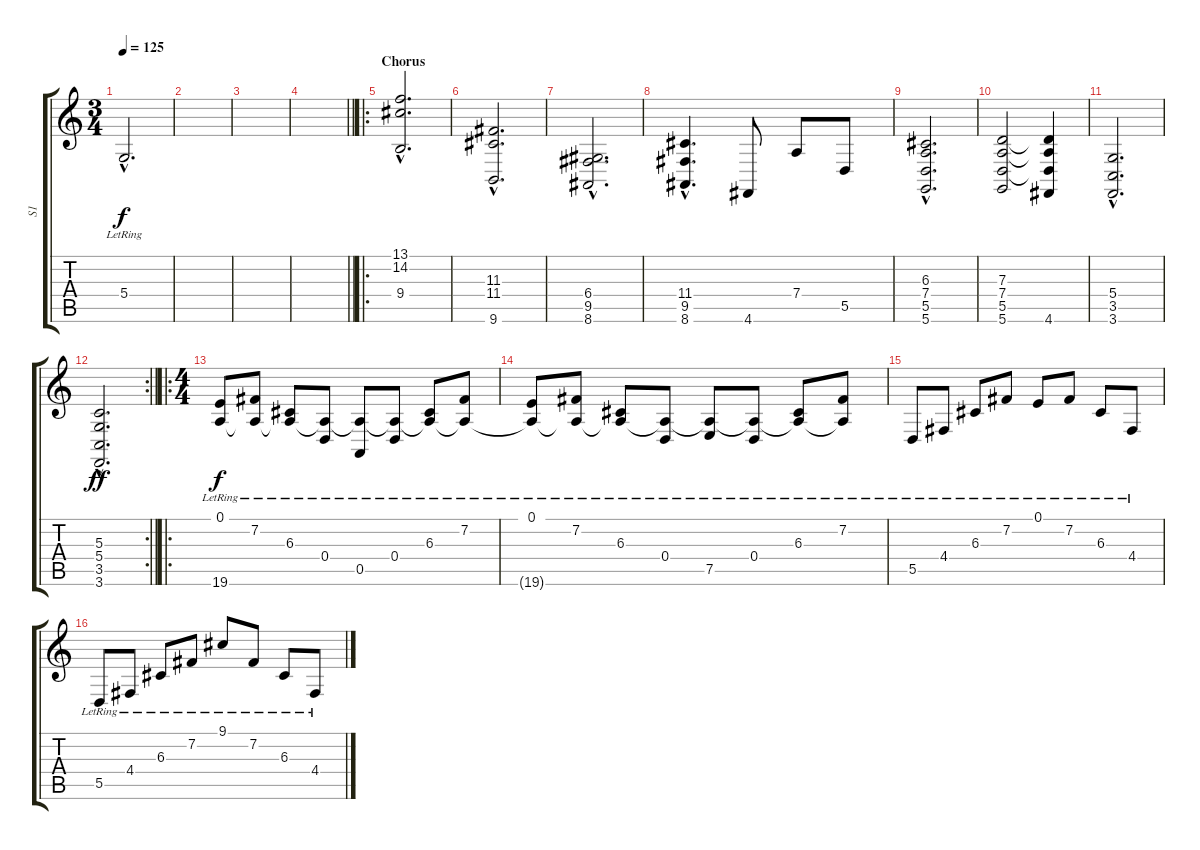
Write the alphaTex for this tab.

\track ("S1" "S1") {instrument lead2sawtooth}
\staff {score tabs}
\tuning (E4 B3 G3 D3 A2 D2) {hide}
\ts (3 4)
\tempo 125
\clef g2
\ks c
5.4{hac lr}.2{d dy f} |
|
|
\barLineRight lightlight
|
\ro
\section ("" "Chorus")
(13.1{hac} 14.2{hac} 9.4{hac}).2{d instrument lead2sawtooth} |
(11.3{hac} 11.4{hac} 9.6{hac}).2{d} |
(6.4{hac} 9.5{hac} 8.6{hac}).2{d} |
(11.4{hac} 9.5{hac} 8.6{hac}).4{d} 4.6.8 7.4.8 5.5.8 |
(6.3{hac} 7.4{hac} 5.5{hac} 5.6{hac}).2{d} |
(7.3 7.4 5.5 5.6).2 (7.3{t} 7.4{t} 5.5{t} 4.6).4 |
(5.4{hac} 3.5{hac} 3.6{hac}).2{d} |
\rc 2
\barLineRight lightlight
(5.3{hac} 5.4{hac} 3.5{hac} 3.6{hac}).2{d dy ff} |
\ro
\ts (4 4)
\section ("" "")
(0.1{lr} 19.6).8{dy f instrument fx1rain} (7.2{lr} 19.6{t}).8 (6.3{lr} 19.6{t}).8 (0.4{lr} 19.6{t}).8 (0.5{lr} 19.6{t}).8 (0.4{lr} 19.6{t}).8 (6.3{lr} 19.6{t}).8 (7.2{lr} 19.6{t}).8 |
(0.1{lr} 19.6{t}).8 (7.2{lr} 19.6{t}).8 (6.3{lr} 19.6{t}).8 (0.4{lr} 19.6{t}).8 (7.5{lr} 19.6{t}).8 (0.4{lr} 19.6{t}).8 (6.3{lr} 19.6{t}).8 (7.2{lr} 19.6{t}).8 |
5.5{lr}.8 4.4{lr}.8 6.3{lr}.8 7.2{lr}.8 0.1{lr}.8 7.2{lr}.8 6.3{lr}.8 4.4{lr}.8 |
5.5{lr}.8 4.4{lr}.8 6.3{lr}.8 7.2{lr}.8 9.1{lr}.8 7.2{lr}.8 6.3{lr}.8 4.4{lr}.8
